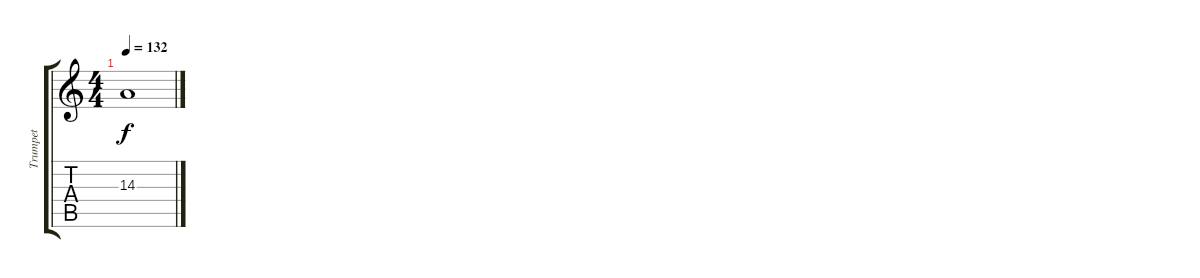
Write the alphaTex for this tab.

\track ("Trumpet" "Trumpet") {instrument tuba}
\staff {score tabs}
\tuning (E4 B3 G3 D3 A2 E2) {hide}
\ts (4 4)
\tempo 132
\clef g2
\ks c
14.3{t}.1{dy f}
